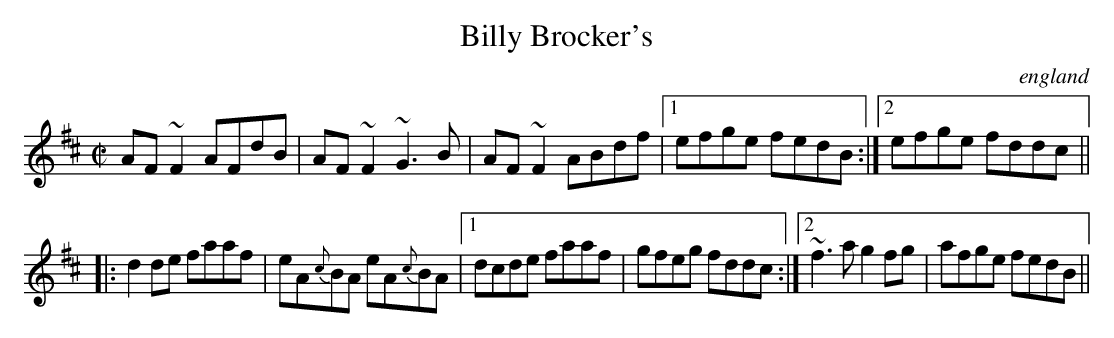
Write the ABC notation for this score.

X:1
T:Billy Brocker's
O:england
M:C|
K:D
AF~F2 AFdB|AF~F2 ~G3B|AF~F2 ABdf|1 efge fedB:|2 efge fddc||
|:d2de faaf|eA{c}BA eA{c}BA|1 dcde faaf|gfeg fddc:|2 ~f3a g2fg|afge fedB||
